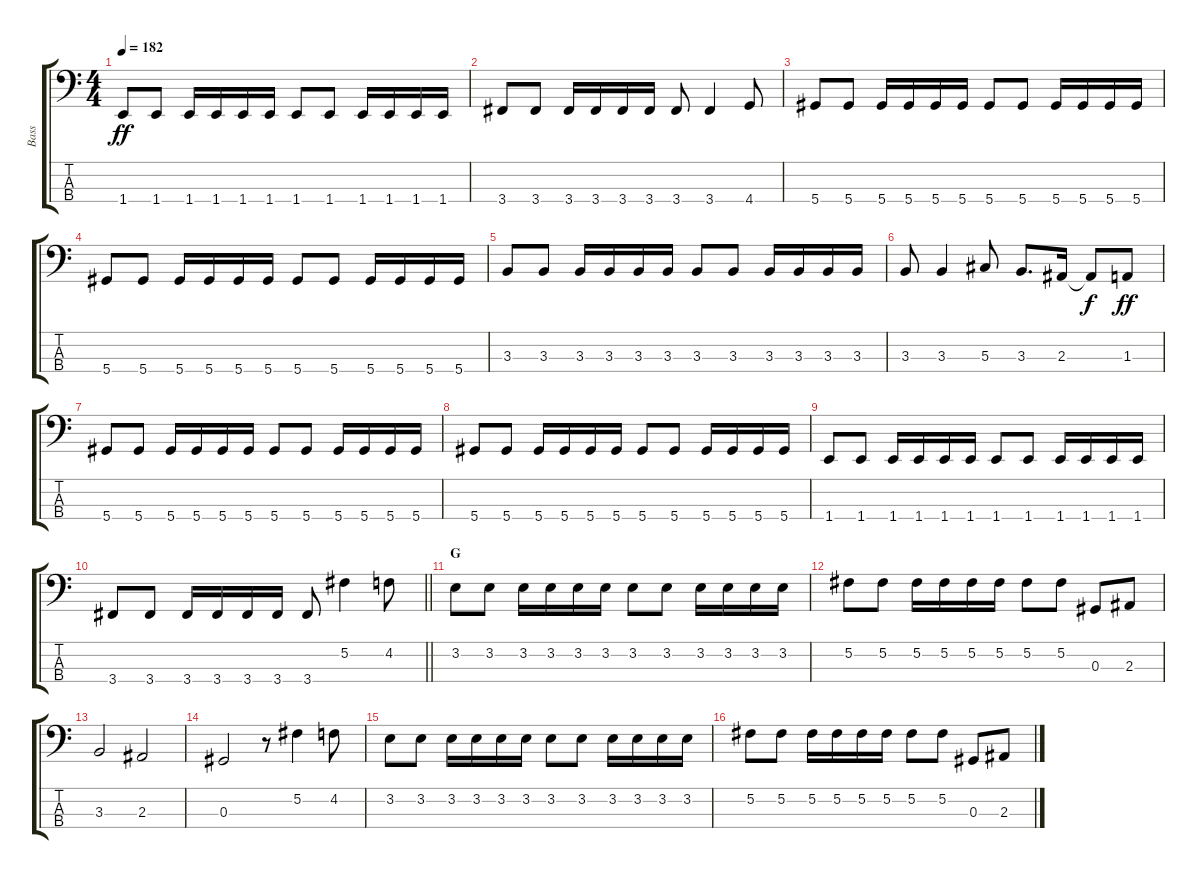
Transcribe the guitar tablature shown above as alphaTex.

\track ("Bass" "Bass") {instrument electricbasspick}
\staff {score tabs}
\tuning (Gb2 Db2 Ab1 Eb1) {hide}
\ts (4 4)
\tempo 182
\clef f4
\ks c
1.4.8{dy ff} 1.4.8 1.4.16 1.4.16 1.4.16 1.4.16 1.4.8 1.4.8 1.4.16 1.4.16 1.4.16 1.4.16 |
3.4.8 3.4.8 3.4.16 3.4.16 3.4.16 3.4.16 3.4.8 3.4.4 4.4.8 |
5.4.8 5.4.8 5.4.16 5.4.16 5.4.16 5.4.16 5.4.8 5.4.8 5.4.16 5.4.16 5.4.16 5.4.16 |
5.4.8 5.4.8 5.4.16 5.4.16 5.4.16 5.4.16 5.4.8 5.4.8 5.4.16 5.4.16 5.4.16 5.4.16 |
3.3.8 3.3.8 3.3.16 3.3.16 3.3.16 3.3.16 3.3.8 3.3.8 3.3.16 3.3.16 3.3.16 3.3.16 |
3.3.8 3.3.4 5.3.8 3.3.8{d} 2.3.16 2.3{t}.8{dy f} 1.3.8{dy ff} |
5.4.8 5.4.8 5.4.16 5.4.16 5.4.16 5.4.16 5.4.8 5.4.8 5.4.16 5.4.16 5.4.16 5.4.16 |
5.4.8 5.4.8 5.4.16 5.4.16 5.4.16 5.4.16 5.4.8 5.4.8 5.4.16 5.4.16 5.4.16 5.4.16 |
1.4.8 1.4.8 1.4.16 1.4.16 1.4.16 1.4.16 1.4.8 1.4.8 1.4.16 1.4.16 1.4.16 1.4.16 |
\barLineRight lightlight
3.4.8 3.4.8 3.4.16 3.4.16 3.4.16 3.4.16 3.4.8 5.2.4 4.2.8 |
\section ("" "G")
3.2.8 3.2.8 3.2.16 3.2.16 3.2.16 3.2.16 3.2.8 3.2.8 3.2.16 3.2.16 3.2.16 3.2.16 |
5.2.8 5.2.8 5.2.16 5.2.16 5.2.16 5.2.16 5.2.8 5.2.8 0.3.8 2.3.8 |
3.3.2 2.3.2 |
0.3.2 r.8 5.2.4 4.2.8 |
3.2.8 3.2.8 3.2.16 3.2.16 3.2.16 3.2.16 3.2.8 3.2.8 3.2.16 3.2.16 3.2.16 3.2.16 |
5.2.8 5.2.8 5.2.16 5.2.16 5.2.16 5.2.16 5.2.8 5.2.8 0.3.8 2.3.8
